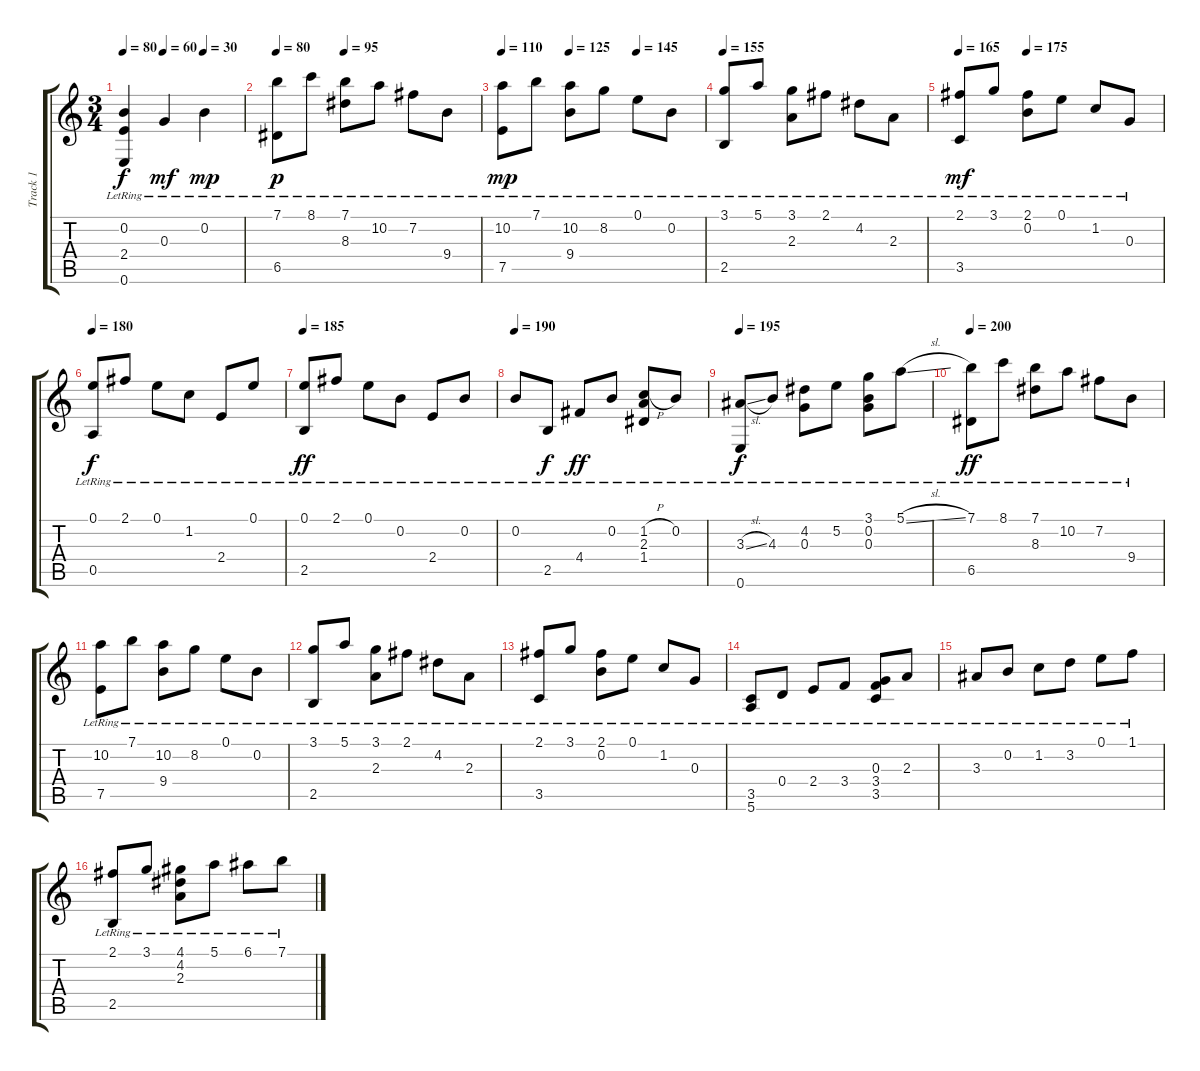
\track ("Track 1" "Track 1") {instrument acousticguitarnylon}
\staff {score tabs}
\tuning (E4 B3 G3 D3 A2 E2) {hide}
\ts (3 4)
\tempo 80
\tempo (60 0.3333333333333333)
\tempo (30 0.6666666666666666)
\clef g2
\ks aminor
(0.2{t} 2.4{lr} 0.6{lr}).4{dy f} 0.3{lr}.4{dy mf} 0.2{lr}.4{dy mp} |
\tempo 80
\tempo (95 0.3333333333333333)
(7.1{lr} 6.5{lr}).8{dy p} 8.1{lr}.8 (7.1{lr} 8.3{lr}).8 10.2{lr}.8 7.2{lr}.8 9.4{lr}.8 |
\tempo 110
\tempo (125 0.3333333333333333)
\tempo (145 0.6666666666666666)
(10.2{lr} 7.5{lr}).8{dy mp} 7.1{lr}.8 (10.2{lr} 9.4{lr}).8 8.2{lr}.8 0.1{lr}.8 0.2{lr}.8 |
\tempo 155
(3.1{lr} 2.5{lr}).8 5.1{lr}.8 (3.1{lr} 2.3{lr}).8 2.1{lr}.8 4.2{lr}.8 2.3{lr}.8 |
\tempo 165
\tempo (175 0.3333333333333333)
(2.1{lr} 3.5{lr}).8{dy mf} 3.1{lr}.8 (2.1{lr} 0.2{lr}).8 0.1{lr}.8 1.2{lr}.8 0.3{lr}.8 |
\tempo 180
(0.1{lr} 0.5{lr}).8{dy f} 2.1{lr}.8 0.1{lr}.8 1.2{lr}.8 2.4{lr}.8 0.1{lr}.8 |
\tempo 185
(0.1{lr} 2.5{lr}).8{dy ff} 2.1{lr}.8 0.1{lr}.8 0.2{lr}.8 2.4{lr}.8 0.2{lr}.8 |
\tempo 190
0.2{lr}.8 2.5{lr}.8{dy f} 4.4{lr}.8{dy ff} 0.2{lr}.8 (1.2{h lr} 2.3{lr} 1.4{lr}).8 0.2{lr}.8 |
\tempo 195
(3.3{sl lr} 0.6{lr}).8{dy f} 4.3{lr}.8 (4.2{lr} 0.3{lr}).8 5.2{lr}.8 (3.1{lr} 0.2{lr} 0.3{lr}).8 5.1{sl lr}.8 |
\tempo 200
(7.1{lr} 6.5{lr}).8{dy ff} 8.1{lr}.8 (7.1{lr} 8.3{lr}).8 10.2{lr}.8 7.2{lr}.8 9.4{lr}.8 |
(10.2{lr} 7.5{lr}).8 7.1{lr}.8 (10.2{lr} 9.4{lr}).8 8.2{lr}.8 0.1{lr}.8 0.2{lr}.8 |
(3.1{lr} 2.5{lr}).8 5.1{lr}.8 (3.1{lr} 2.3{lr}).8 2.1{lr}.8 4.2{lr}.8 2.3{lr}.8 |
(2.1{lr} 3.5{lr}).8 3.1{lr}.8 (2.1{lr} 0.2{lr}).8 0.1{lr}.8 1.2{lr}.8 0.3{lr}.8 |
(3.5{lr} 5.6{lr}).8 0.4{lr}.8 2.4{lr}.8 3.4{lr}.8 (0.3{lr} 3.4{lr} 3.5{lr}).8 2.3{lr}.8 |
3.3{lr}.8 0.2{lr}.8 1.2{lr}.8 3.2{lr}.8 0.1{lr}.8 1.1{lr}.8 |
(2.1{lr} 2.5{lr}).8 3.1{lr}.8 (4.1{lr} 4.2{lr} 2.3{lr}).8 5.1{lr}.8 6.1{lr}.8 7.1{lr}.8
